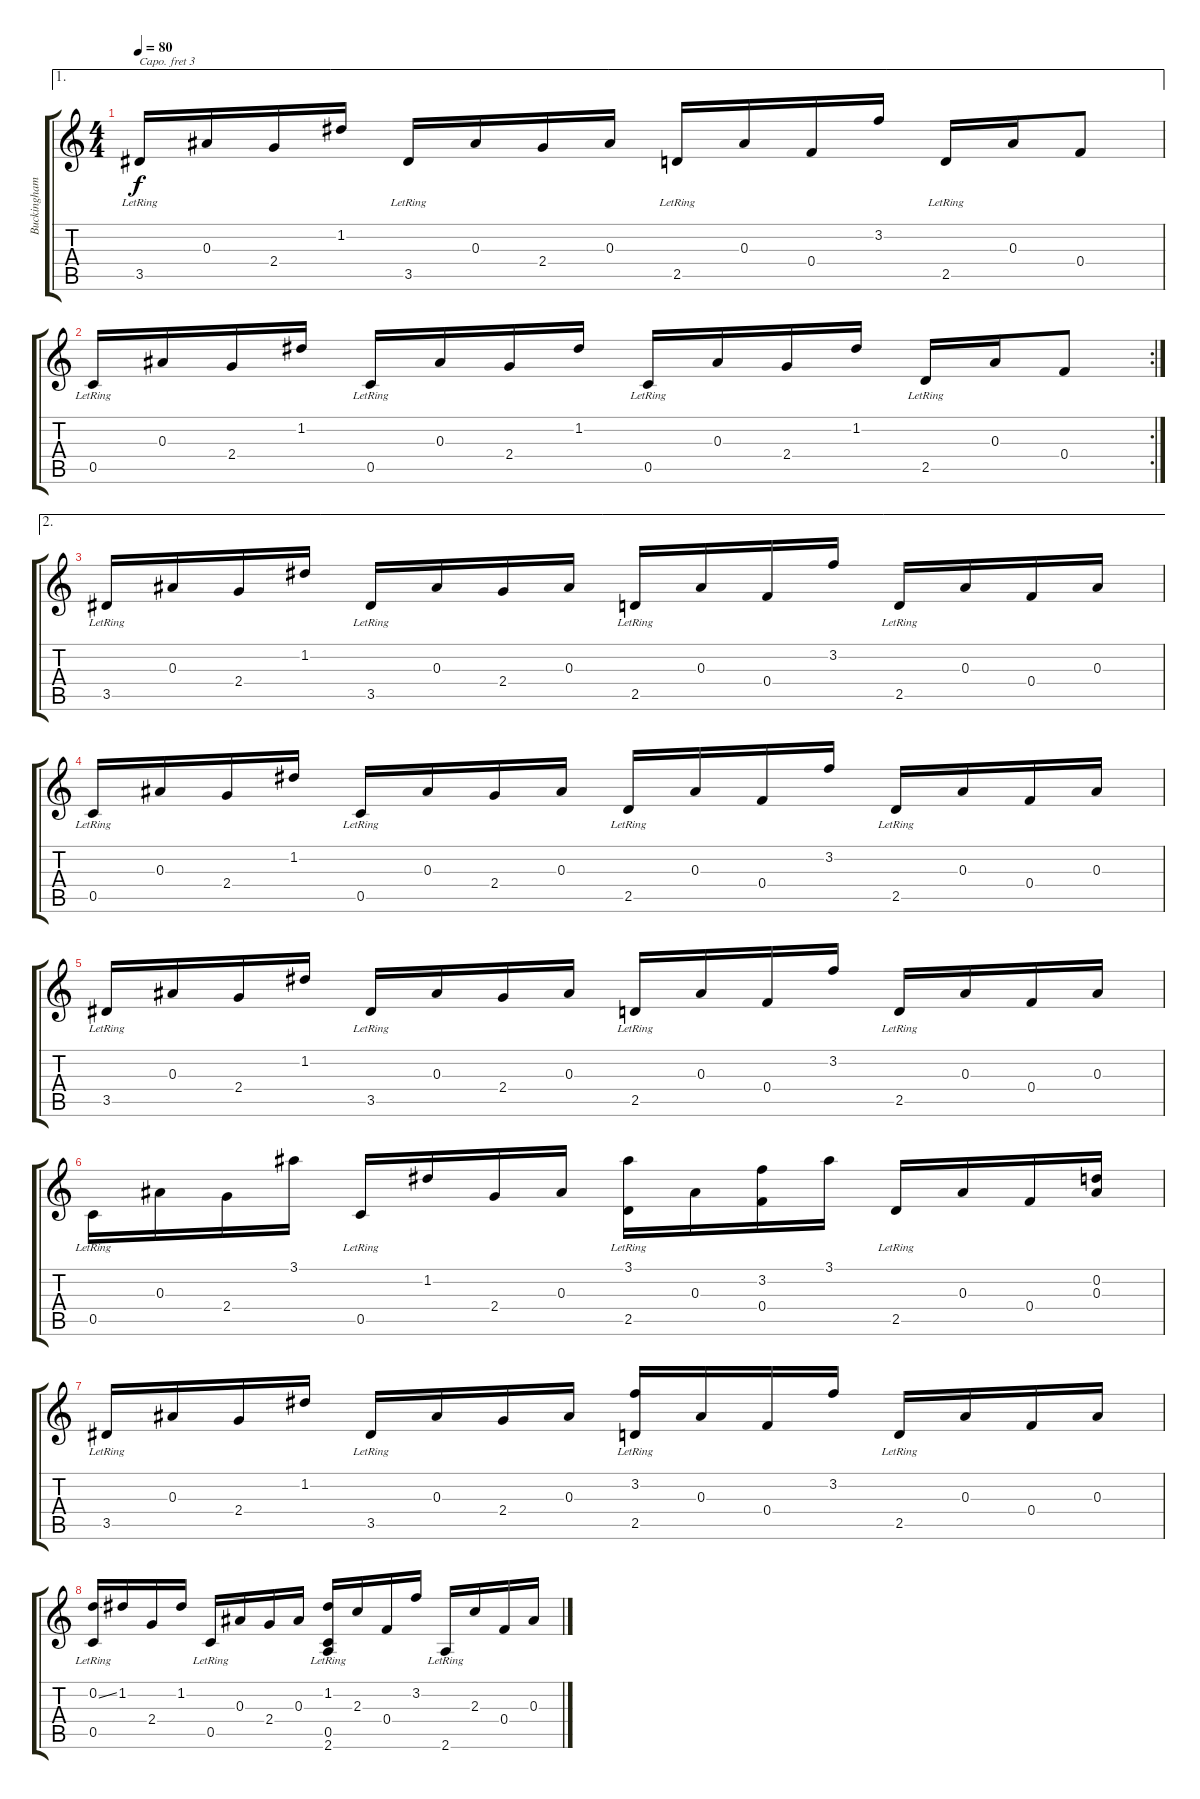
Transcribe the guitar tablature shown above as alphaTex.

\track ("Buckingham 1" "Buckingham") {instrument acousticguitarsteel}
\staff {score tabs}
\capo 3
\tuning (E4 B3 G3 D3 A2 E2) {hide}
\ae 1
\ts (4 4)
\tempo 80
\clef g2
\ks c
3.5{lr}.16{dy f} 0.3.16 2.4.16 1.2.16 3.5{lr}.16 0.3.16 2.4.16 0.3.16 2.5{lr}.16 0.3.16 0.4.16 3.2.16 2.5{lr}.16 0.3.16 0.4.8 |
\rc 2
0.5{lr}.16 0.3.16 2.4.16 1.2.16 0.5{lr}.16 0.3.16 2.4.16 1.2.16 0.5{lr}.16 0.3.16 2.4.16 1.2.16 2.5{lr}.16 0.3.16 0.4.8 |
\ae 2
3.5{lr}.16 0.3.16 2.4.16 1.2.16 3.5{lr}.16 0.3.16 2.4.16 0.3.16 2.5{lr}.16 0.3.16 0.4.16 3.2.16 2.5{lr}.16 0.3.16 0.4.16 0.3.16 |
0.5{lr}.16 0.3.16 2.4.16 1.2.16 0.5{lr}.16 0.3.16 2.4.16 0.3.16 2.5{lr}.16 0.3.16 0.4.16 3.2.16 2.5{lr}.16 0.3.16 0.4.16 0.3.16 |
3.5{lr}.16 0.3.16 2.4.16 1.2.16 3.5{lr}.16 0.3.16 2.4.16 0.3.16 2.5{lr}.16 0.3.16 0.4.16 3.2.16 2.5{lr}.16 0.3.16 0.4.16 0.3.16 |
0.5{lr}.16 0.3.16 2.4.16 3.1.16 0.5{lr}.16 1.2.16 2.4.16 0.3.16 (3.1{lr} 2.5{lr}).16 0.3.16 (3.2 0.4).16 3.1.16 2.5{lr}.16 0.3.16 0.4.16 (0.2 0.3).16 |
3.5{lr}.16 0.3.16 2.4.16 1.2.16 3.5{lr}.16 0.3.16 2.4.16 0.3.16 (3.2{lr} 2.5{lr}).16 0.3.16 0.4.16 3.2.16 2.5{lr}.16 0.3.16 0.4.16 0.3.16 |
(0.2{ss} 0.5{lr}).16 1.2.16 2.4.16 1.2.16 0.5{lr}.16 0.3.16 2.4.16 0.3.16 (1.2{lr} 0.5{lr} 2.6{lr}).16 2.3.16 0.4.16 3.2.16 2.6{lr}.16 2.3.16 0.4.16 0.3.16
